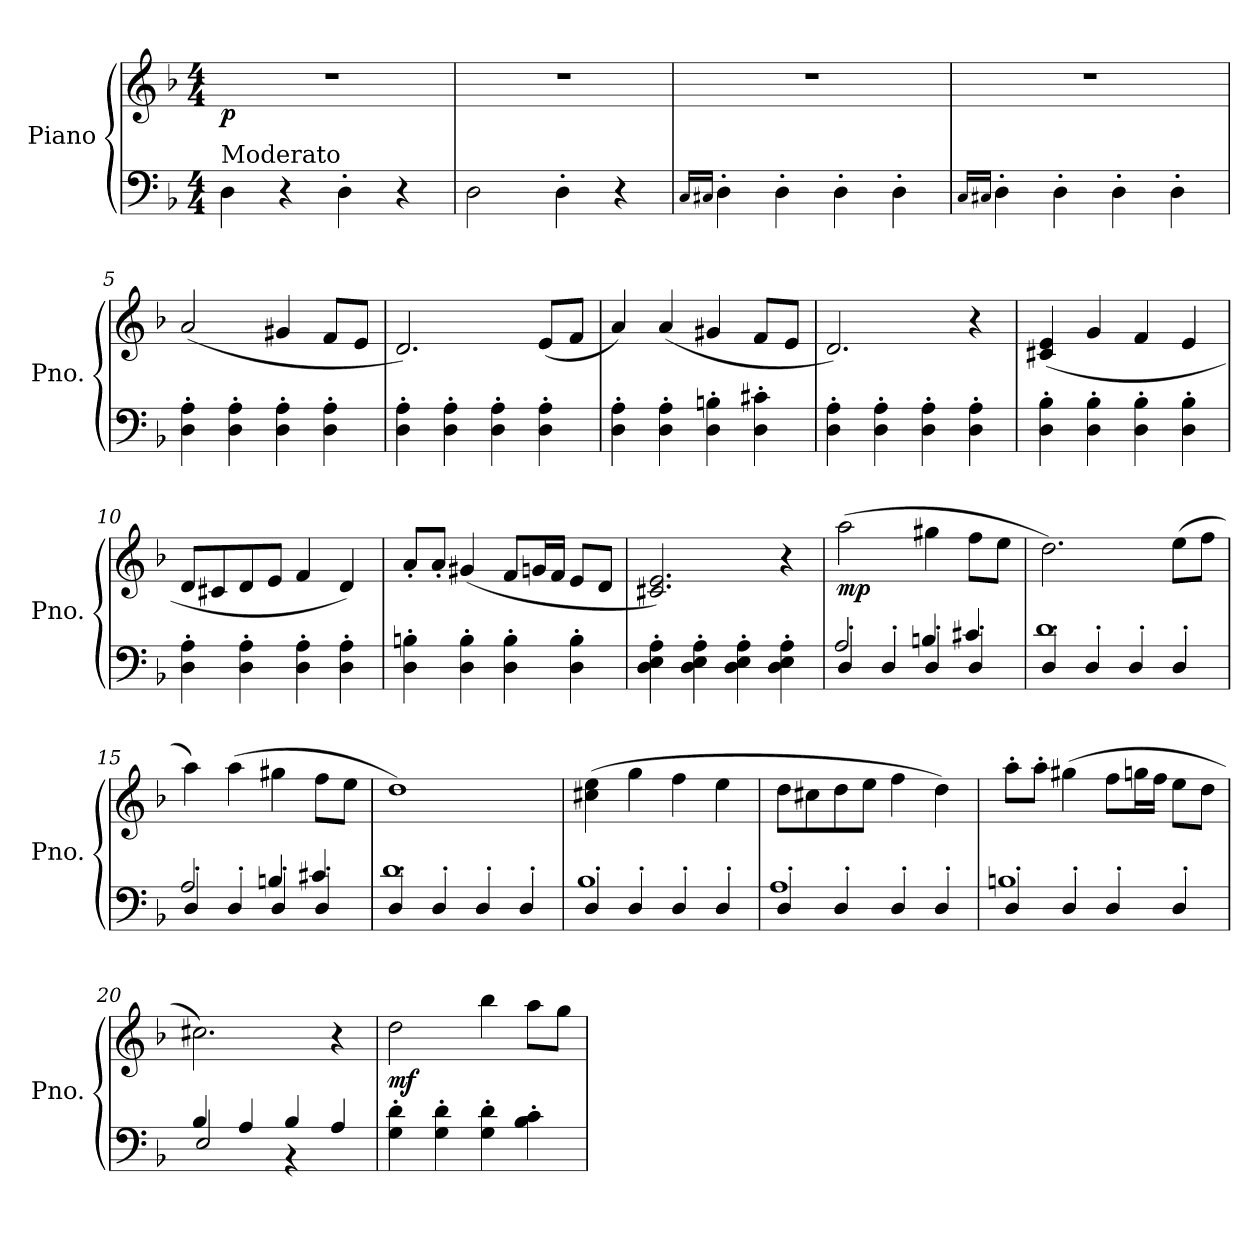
**kern	**kern	**dynam
*part1	*part1	*part1
*staff2	*staff1	*staff1/2
*I"Piano	*	*
*I'Pno.	*	*
*clefF4	*clefG2	*
*k[b-]	*k[b-]	*
*M4/4	*M4/4	*
*MM72	*MM72	*
=1	=1	=1
!LO:TX:a:t=Moderato	!	!
!	!	!LO:DY:b
4D\	1r	p
4r	.	.
4D'\	.	.
4r	.	.
=2	=2	=2
2D\	1r	.
4D'\	.	.
4r	.	.
=3	=3	=3
16qC/LL	.	.
16qC#X/JJ	.	.
4D'\	1r	.
4D'\	.	.
4D'\	.	.
4D'\	.	.
=4	=4	=4
16qC/LL	.	.
16qC#X/JJ	.	.
4D'\	1r	.
4D'\	.	.
4D'\	.	.
4D'\	.	.
=5	=5	=5
4D\' 4A\'	(2a/	.
4D\' 4A\'	.	.
4D\' 4A\'	4g#X/	.
4D\' 4A\'	8f/L	.
.	8e/J	.
=6	=6	=6
4D\' 4A\'	2.d/)	.
4D\' 4A\'	.	.
4D\' 4A\'	.	.
4D\' 4A\'	(8e/L	.
.	8f/J	.
=7	=7	=7
4D\' 4A\'	4a/)	.
4D\' 4A\'	(4a/	.
4D\' 4Bn\'	4g#X/	.
4D\' 4c#X\'	8f/L	.
.	8e/J	.
=8	=8	=8
4D\' 4A\'	2.d/)	.
4D\' 4A\'	.	.
4D\' 4A\'	.	.
4D\' 4A\'	4r	.
!!LO:LB:g=z
=9	=9	=9
4D\' 4B-\'	(4c#X/ 4e/	.
4D\' 4B-\'	4g/	.
4D\' 4B-\'	4f/	.
4D\' 4B-\'	4e/	.
=10	=10	=10
4D\' 4A\'	8d/L	.
.	8c#X/	.
4D\' 4A\'	8d/	.
.	8e/J	.
4D\' 4A\'	4f/	.
4D\' 4A\'	4d/)	.
=11	=11	=11
4D\' 4Bn\'	8a'/L	.
.	8a'/J	.
4D\' 4B\'	(4g#X/	.
4D\' 4B\'	8f/L	.
.	16gn/L	.
.	16f/JJ	.
4D\' 4B\'	8e/L	.
.	8d/J	.
=12	=12	=12
4D\' 4E\' 4A\'	2.c#X/ 2.e/)	.
4D\' 4E\' 4A\'	.	.
4D\' 4E\' 4A\'	.	.
4D\' 4E\' 4A\'	4r	.
!!LO:LB:g=z
=13	=13	=13
*^	*	*
!	!	!	!LO:DY:b
4D'/	2A/	(2aa\	mp
4D'/	.	.	.
4D'/	4Bn/	4gg#X\	.
4D'/	4c#X/	8ff\L	.
.	.	8ee\J	.
=14	=14	=14	=14
4D'/	1d	2.dd\)	.
4D'/	.	.	.
4D'/	.	.	.
4D'/	.	(8ee\L	.
.	.	8ff\J	.
=15	=15	=15	=15
4D'/	2A/	4aa\)	.
4D'/	.	(4aa\	.
4D'/	4Bn/	4gg#X\	.
4D'/	4c#X/	8ff\L	.
.	.	8ee\J	.
=16	=16	=16	=16
4D'/	1d	1dd)	.
4D'/	.	.	.
4D'/	.	.	.
4D'/	.	.	.
!!LO:LB:g=z
=17	=17	=17	=17
4D'/	1B-	(4cc#X\ 4ee\	.
4D'/	.	4gg\	.
4D'/	.	4ff\	.
4D'/	.	4ee\	.
=18	=18	=18	=18
4D'/	1A	8dd\L	.
.	.	8cc#X\	.
4D'/	.	8dd\	.
.	.	8ee\J	.
4D'/	.	4ff\	.
4D'/	.	4dd\)	.
=19	=19	=19	=19
4D'/	1Bn	8aa'\L	.
.	.	8aa'\J	.
4D'/	.	(4gg#X\	.
4D'/	.	8ff\L	.
.	.	16ggn\L	.
.	.	16ff\JJ	.
4D'/	.	8ee\L	.
.	.	8dd\J	.
=20	=20	=20	=20
4B-/	2E/	2.cc#X\)	.
4A/	.	.	.
4B-/	4r	.	.
4A/	4ryy	4r	.
!!LO:LB:g=z
=21	=21	=21	=21
!	!	!	!LO:DY:b
*v	*v	*	*
4G\' 4d\'	2dd\	mf
4G\' 4d\'	.	.
4G\' 4d\'	4bb-\	.
4B-\' 4c\'	8aa\L	.
.	8gg\J	.
=	=	=
*-	*-	*-
